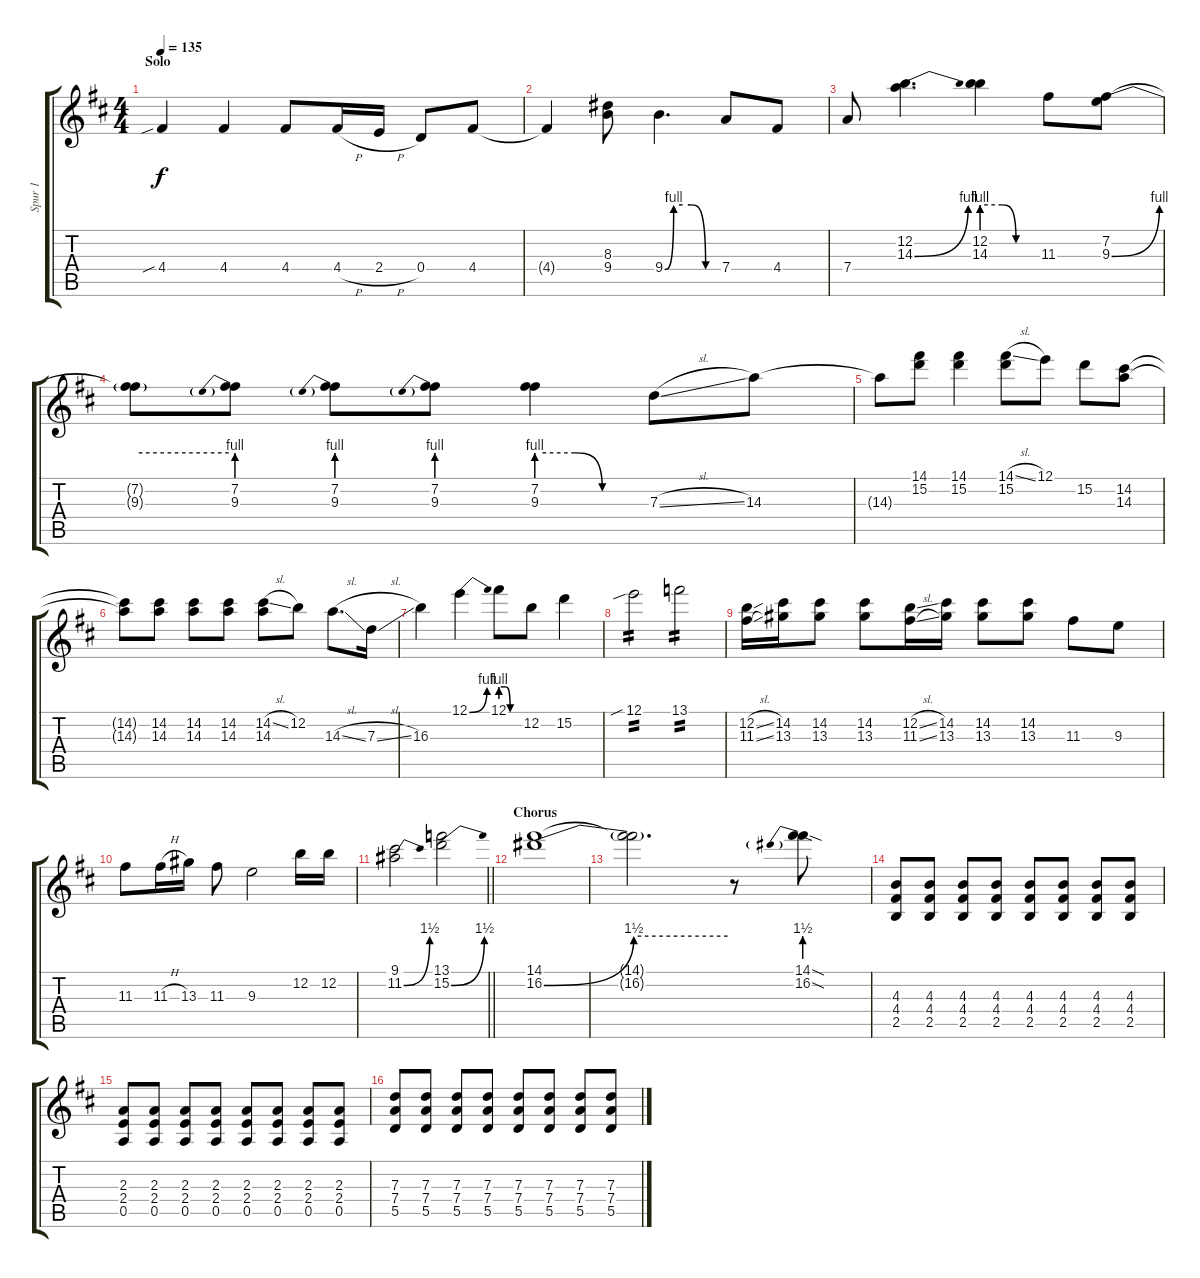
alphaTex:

\track ("Spur 1" "Spur 1") {instrument distortionguitar}
\staff {score tabs}
\tuning (E4 B3 G3 D3 A2 E2) {hide}
\ts (4 4)
\section ("" "Solo")
\tempo 135
\clef g2
\ks d
4.4{sib}.4{dy f instrument distortionguitar} 4.4.4 4.4.8 4.4{h}.16 2.4{h}.16 0.4.8 4.4.8 |
4.4{t}.4 (8.3 9.4).8 9.4{be (custom 0 0 10 4 20 4 30 4 46 0 60 0)}.4{d} 7.4.8 4.4.8 |
7.4.8 (12.2 14.3{be (bend 0 0 60 4)}).4{d} (12.2 14.3{be (custom 0 4 22 4 37 0 60 0)}).4 11.3.8 (7.2 9.3{be (bend 0 0 60 4)}).8 |
(7.2{t} 9.3{be (hold 0 4 60 4) t}).8 (7.2 9.3{be (prebend 0 4 60 4)}).8 (7.2 9.3{be (prebend 0 4 60 4)}).8 (7.2 9.3{be (prebend 0 4 60 4)}).8 (7.2 9.3{be (custom 0 4 21 4 36 0 60 0)}).4 7.3{sl}.8 14.3.8 |
14.3{t}.8 (14.1 15.2).8 (14.1 15.2).4 (14.1{sl} 15.2).8 12.1.8 15.2.8 (14.2 14.3).8 |
(14.2{t} 14.3{t}).8 (14.2 14.3).8 (14.2 14.3).8 (14.2 14.3).8 (14.2{sl} 14.3).8 12.2.8 14.3{sl}.8{d} 7.3{sl}.16 |
16.3.4 12.1{be (bend 0 0 60 4)}.4 12.1{be (custom 0 4 15 4 30 0 60 0)}.8 12.2.8 15.2.4 |
12.1{sib}.2{tp 2} 13.1.2{tp 2} |
(12.2{sl} 11.3{sl}).16 (14.2 13.3).16 (14.2 13.3).8 (14.2 13.3).8 (12.2{sl} 11.3{sl}).16 (14.2 13.3).16 (14.2 13.3).8 (14.2 13.3).8 11.3.8 9.3.8 |
11.3.8 11.3{h}.16 13.3.16 11.3.8 9.3.2 12.2.16 12.2.16 |
\barLineRight lightlight
(9.1 11.2{be (bend 0 0 60 6)}).2 (13.1 15.2{be (bend 0 0 60 6)}).2 |
\section ("" "Chorus")
(14.1 16.2{be (bend 0 0 60 6)}).1 |
(14.1{t} 16.2{be (hold 0 6 60 6) t}).2{d} r.8 (14.1{sod} 16.2{be (prebend 0 6 60 6) sod}).8 |
(4.3 4.4 2.5).8 (4.3 4.4 2.5).8 (4.3 4.4 2.5).8 (4.3 4.4 2.5).8 (4.3 4.4 2.5).8 (4.3 4.4 2.5).8 (4.3 4.4 2.5).8 (4.3 4.4 2.5).8 |
(2.3 2.4 0.5).8 (2.3 2.4 0.5).8 (2.3 2.4 0.5).8 (2.3 2.4 0.5).8 (2.3 2.4 0.5).8 (2.3 2.4 0.5).8 (2.3 2.4 0.5).8 (2.3 2.4 0.5).8 |
(7.3 7.4 5.5).8 (7.3 7.4 5.5).8 (7.3 7.4 5.5).8 (7.3 7.4 5.5).8 (7.3 7.4 5.5).8 (7.3 7.4 5.5).8 (7.3 7.4 5.5).8 (7.3 7.4 5.5).8
